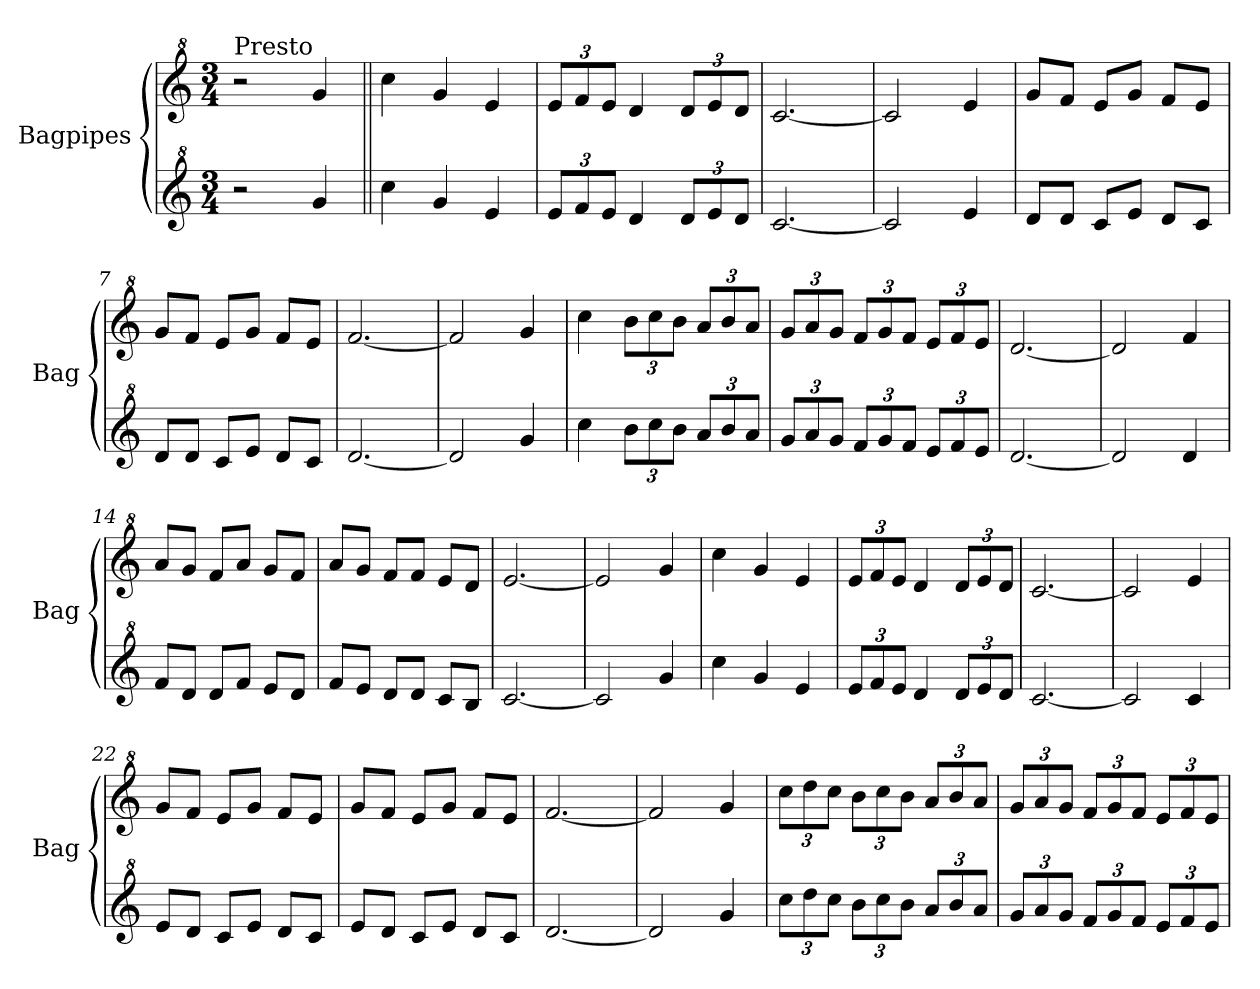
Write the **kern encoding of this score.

**kern	**kern
*part2	*part1
*staff2	*staff1
*I"Bagpipes	*I"Bagpipes
*I'Bag	*I'Bag
*clefG^2	*clefG^2
*k[]	*k[]
*C:	*C:
*M3/4	*M3/4
=1	=1
!	!LO:TX:a:t=Presto
2r	2r
4gg/	4gg/
=2||	=2||
4ccc\	4ccc\
4gg/	4gg/
4ee/	4ee/
=3	=3
*Xbrackettup	*Xbrackettup
12ee/L	12ee/L
12ff/	12ff/
12ee/J	12ee/J
4dd/	4dd/
12dd/L	12dd/L
12ee/	12ee/
12dd/J	12dd/J
=4	=4
[2.cc/	[2.cc/
=5	=5
2cc/]	2cc/]
4ee/	4ee/
=6	=6
8dd/L	8gg/L
8dd/J	8ff/J
8cc/L	8ee/L
8ee/J	8gg/J
8dd/L	8ff/L
8cc/J	8ee/J
=7	=7
8dd/L	8gg/L
8dd/J	8ff/J
8cc/L	8ee/L
8ee/J	8gg/J
8dd/L	8ff/L
8cc/J	8ee/J
=8	=8
[2.dd/	[2.ff/
=9	=9
2dd/]	2ff/]
4gg/	4gg/
=10	=10
4ccc\	4ccc\
12bb\L	12bb\L
12ccc\	12ccc\
12bb\J	12bb\J
12aa/L	12aa/L
12bb/	12bb/
12aa/J	12aa/J
!!LO:LB:g=z
=11	=11
12gg/L	12gg/L
12aa/	12aa/
12gg/J	12gg/J
12ff/L	12ff/L
12gg/	12gg/
12ff/J	12ff/J
12ee/L	12ee/L
12ff/	12ff/
12ee/J	12ee/J
=12	=12
[2.dd/	[2.dd/
=13	=13
2dd/]	2dd/]
4dd/	4ff/
=14	=14
8ff/L	8aa/L
8dd/J	8gg/J
8dd/L	8ff/L
8ff/J	8aa/J
8ee/L	8gg/L
8dd/J	8ff/J
=15	=15
8ff/L	8aa/L
8ee/J	8gg/J
8dd/L	8ff/L
8dd/J	8ff/J
8cc/L	8ee/L
8b/J	8dd/J
=16	=16
[2.cc/	[2.ee/
=17	=17
2cc/]	2ee/]
4gg/	4gg/
=18	=18
4ccc\	4ccc\
4gg/	4gg/
4ee/	4ee/
=19	=19
12ee/L	12ee/L
12ff/	12ff/
12ee/J	12ee/J
4dd/	4dd/
12dd/L	12dd/L
12ee/	12ee/
12dd/J	12dd/J
=20	=20
[2.cc/	[2.cc/
=21	=21
2cc/]	2cc/]
4cc/	4ee/
!!LO:LB:g=z
=22	=22
8ee/L	8gg/L
8dd/J	8ff/J
8cc/L	8ee/L
8ee/J	8gg/J
8dd/L	8ff/L
8cc/J	8ee/J
=23	=23
8ee/L	8gg/L
8dd/J	8ff/J
8cc/L	8ee/L
8ee/J	8gg/J
8dd/L	8ff/L
8cc/J	8ee/J
=24	=24
[2.dd/	[2.ff/
=25	=25
2dd/]	2ff/]
4gg/	4gg/
=26	=26
12ccc\L	12ccc\L
12ddd\	12ddd\
12ccc\J	12ccc\J
12bb\L	12bb\L
12ccc\	12ccc\
12bb\J	12bb\J
12aa/L	12aa/L
12bb/	12bb/
12aa/J	12aa/J
=27	=27
12gg/L	12gg/L
12aa/	12aa/
12gg/J	12gg/J
12ff/L	12ff/L
12gg/	12gg/
12ff/J	12ff/J
12ee/L	12ee/L
12ff/	12ff/
12ee/J	12ee/J
=	=
*-	*-
